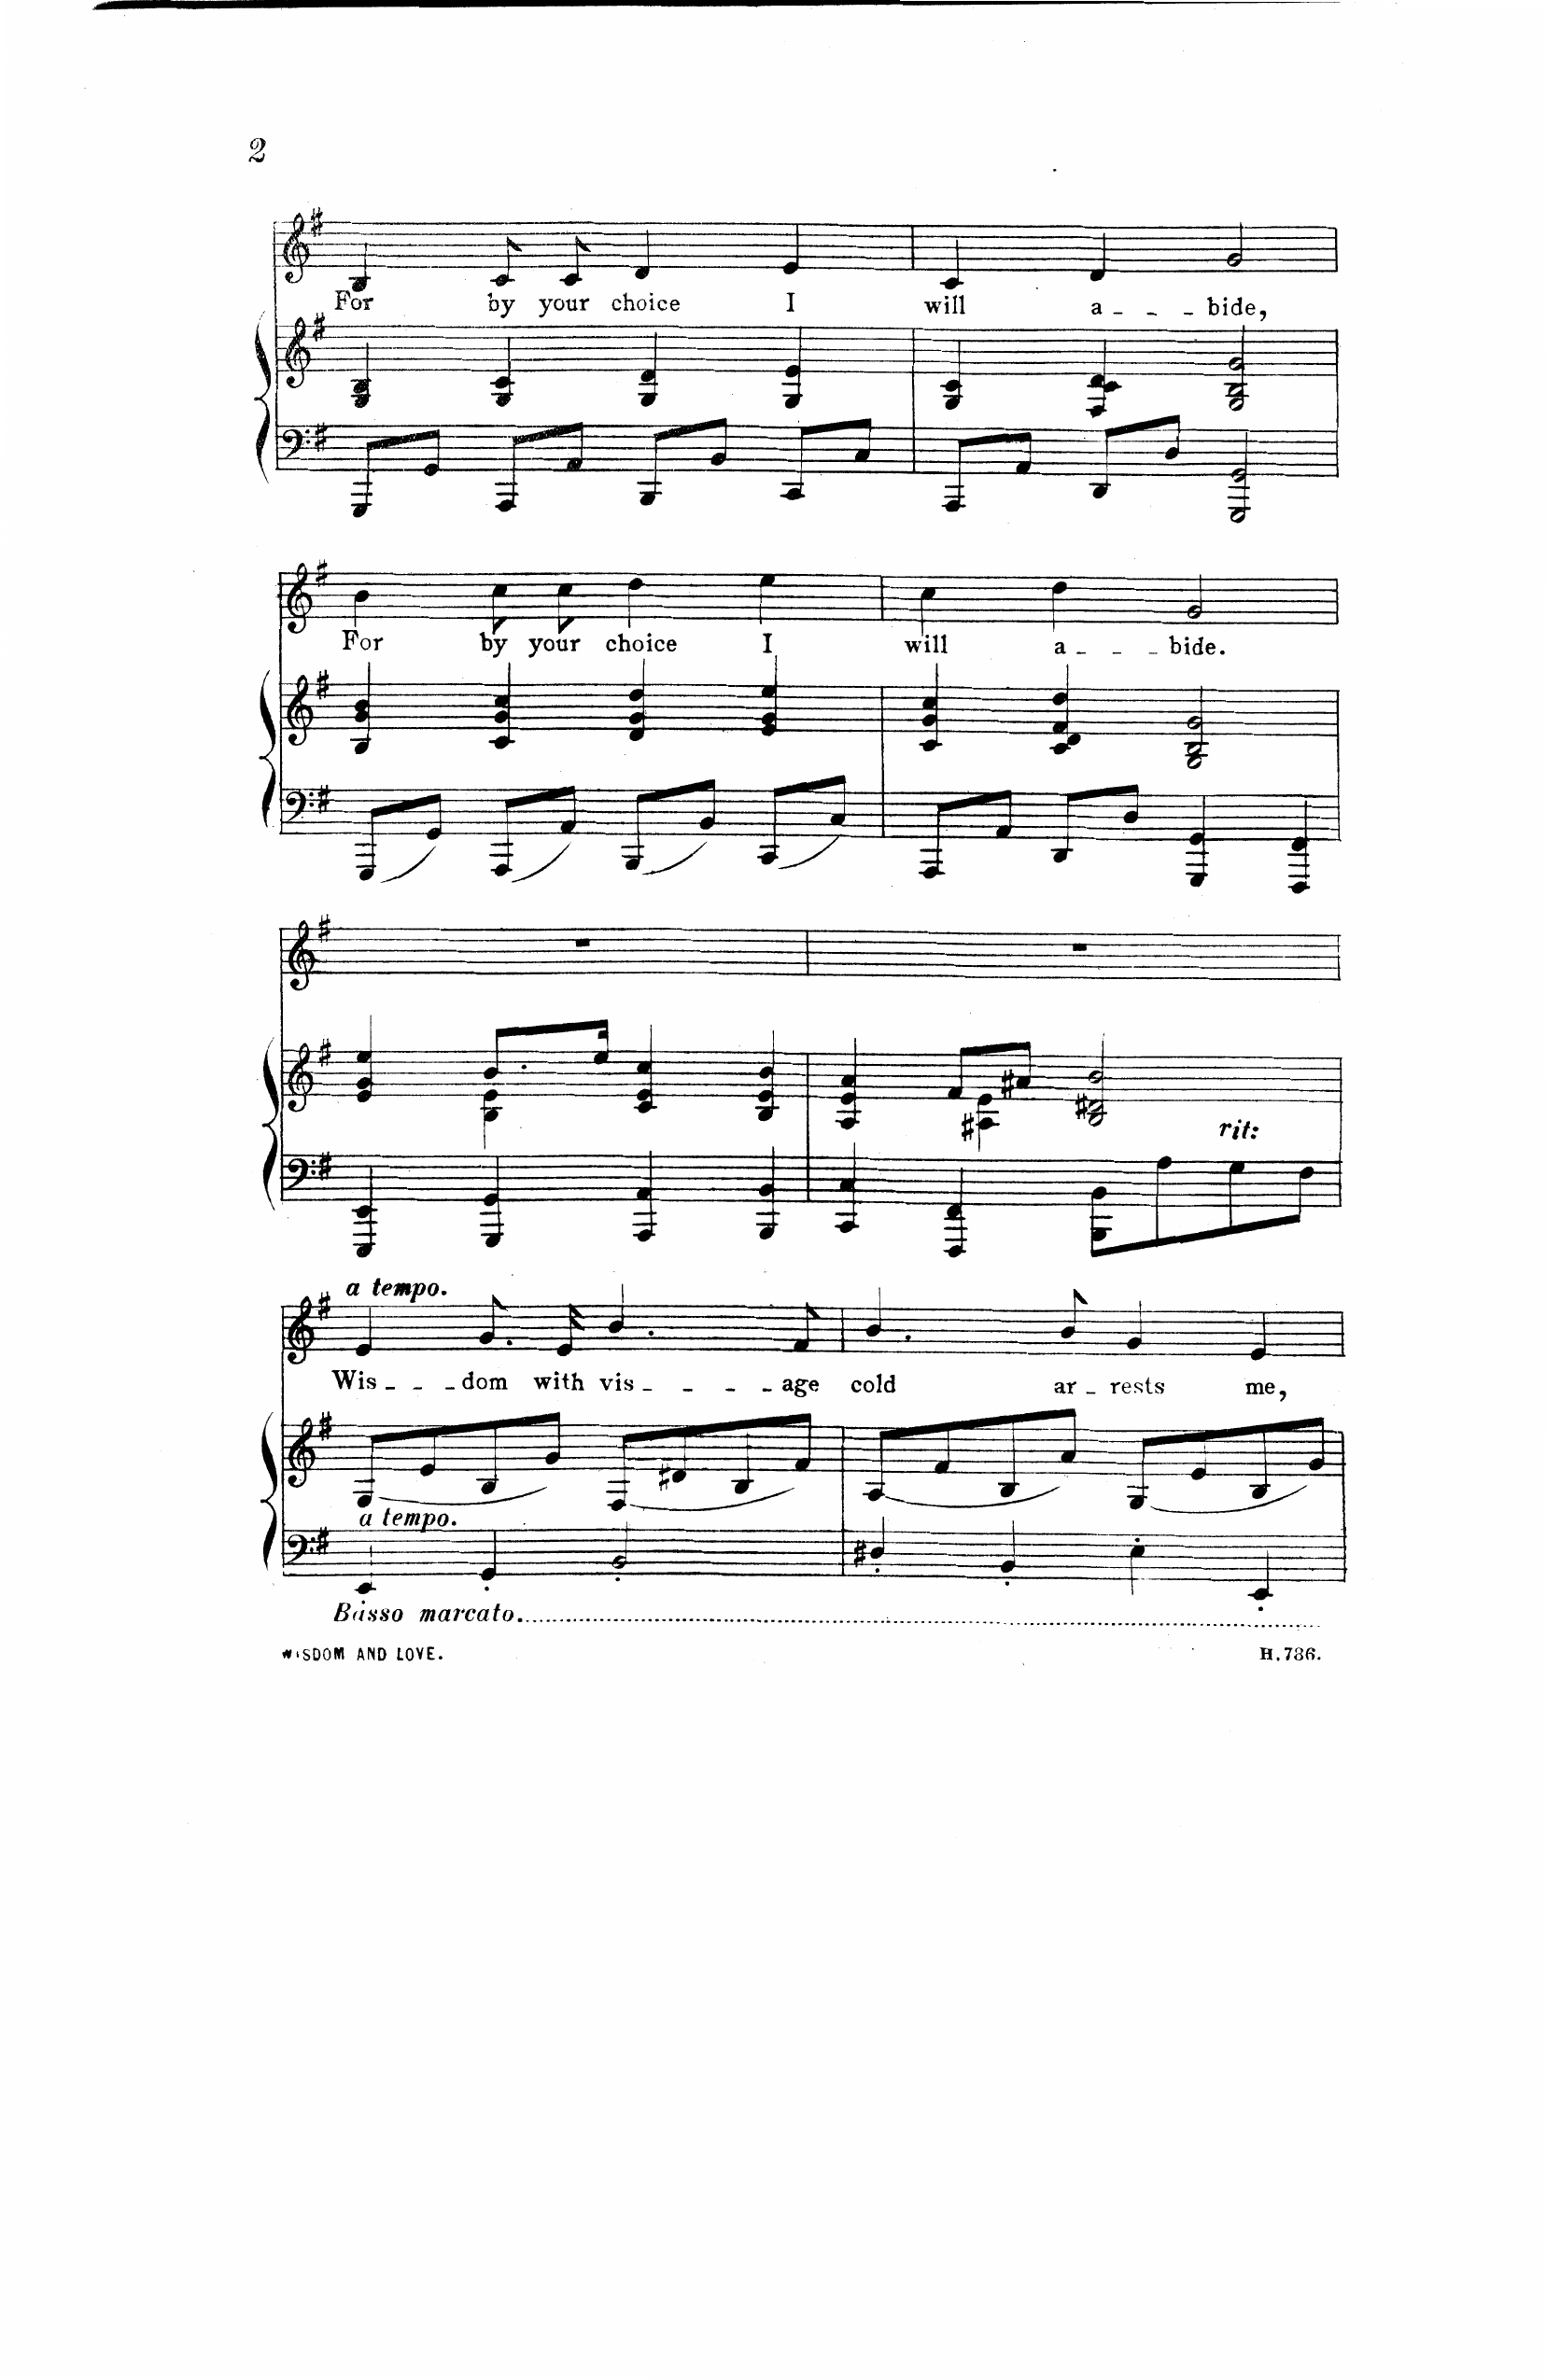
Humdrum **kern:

**kern	**kern	**kern	**text
*part2	*part2	*part1	*part1
*staff3	*staff2	*staff1	*staff1
*I"Piano	*	*I"Voice	*
*I'Pno	*	*	*
*clefF4	*clefG2	*clefG2	*
*k[f#]	*k[f#]	*k[f#]	*
*M4/4	*M4/4	*M4/4	*
*met(c)	*met(c)	*met(c)	*
=10	=10	=10	=10
8GGG/L	4G/ 4B/	4B/	For
8GG/J	.	.	.
8AAA/L	4G/ 4c/	8c/L	by
8AA/J	.	8c/J	your
8BBB/L	4G/ 4d/	4d/	choice
8BB/J	.	.	.
8CC/L	4G/ 4e/	4e/	I
8C/J	.	.	.
=11	=11	=11	=11
8AAA/L	4G/ 4c/	4c/	will
8AA/J	.	.	.
8DD/L	4F#/ 4c/ 4d/	4d/	a-
8D/J	.	.	.
2GGG/ 2GG/	2G/ 2B/ 2g/	2g/	-bide,
=12	=12	=12	=12
8GGG/L	4B/ 4g/ 4b/	4b\	For
8GG/J	.	.	.
8AAA/L	4c/ 4g/ 4cc/	8cc\L	by
8AA/J	.	8cc\J	your
8BBB/L	4d/ 4g/ 4dd/	4dd\	choice
8BB/J	.	.	.
8CC/L	4e/ 4g/ 4ee/	4ee\	I
8C/J	.	.	.
=13	=13	=13	=13
8AAA/L	4c/ 4g/ 4cc/	4cc\	will
8AA/J	.	.	.
8DD/L	4c/ 4d/ 4f#/ 4dd/	4dd\	a-
8D/J	.	.	.
4GGG/ 4GG/	2G/ 2B/ 2g/	2g/	-bide.
4FFF#/ 4FF#/	.	.	.
=14	=14	=14	=14
*	*^	*	*
4EEE/ 4EE/	4e/ 4g/ 4ee/	4ryy	1r	.
4GGG/ 4GG/	8.b/L	4B\ 4e\	.	.
.	16ee/Jk	.	.	.
4AAA/ 4AA/	4c/ 4e/ 4cc/	2ryy	.	.
4BBB/ 4BB/	4B/ 4e/ 4b/	.	.	.
=15	=15	=15	=15	=15
4CC/ 4C/	4A/ 4e/ 4a/	4ryy	1r	.
4FFF#/ 4FF#/	8f#/L	4A#X\ 4e\	.	.
.	8a#X/J	.	.	.
8BBB\ 8BB\L	2B/ 2d#X/ 2b/	2ryy	.	.
8A\	.	.	.	.
!LO:TX:i:t=rit.	!	!	!	!
8G\	.	.	.	.
8F#\J	.	.	.	.
*	*v	*v	*	*
=16	=16	=16	=16
!	!	!LO:TX:i:t=a tempo	!
!LO:TX:i:t=a tempo	!	!	!
!LO:TX:b:t=Basso marcato	!	!	!
4EE'/	(8G/L	4e/	Wis-
.	8e/	.	.
4AA'/	8B/	8.g/L	-dom
.	8g/J)	.	.
.	.	16e/Jk	with
2BB'/	(8F#/L	4.b/	vis-
.	8d#X/	.	.
.	8B/	.	.
.	8f#/J)	8f#/	-age
=17	=17	=17	=17
4D#X'/	(8A/L	4.b/	cold
.	8f#/	.	.
4BB'/	8B/	.	.
.	8a/J)	8b/	ar-
4E'\	(8G/L	4g/	-rests
.	8e/	.	.
4EE'/	8B/	4e/	me,
.	8g/J)	.	.
=	=	=	=
*-	*-	*-	*-
